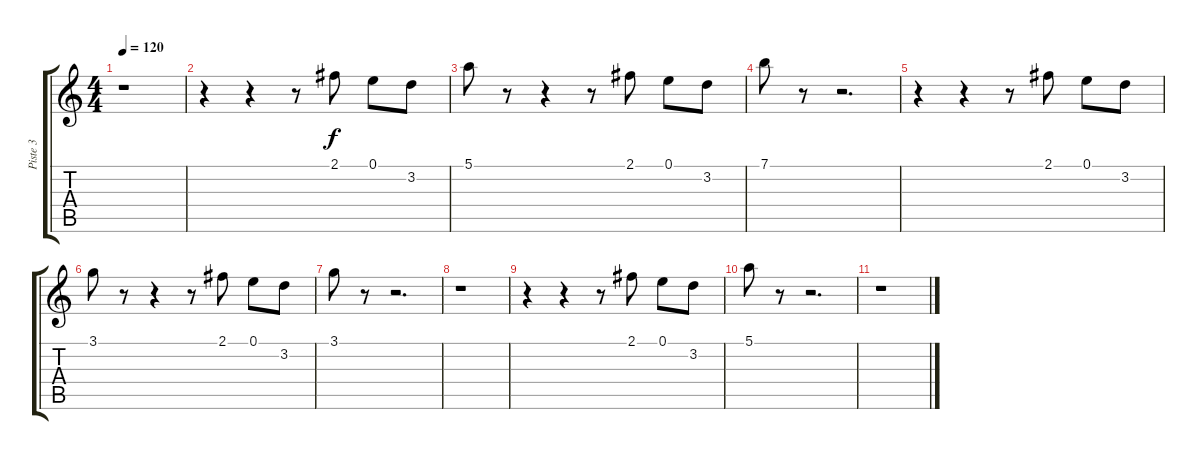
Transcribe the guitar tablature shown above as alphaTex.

\track ("Piste 3" "Piste 3") {instrument acousticguitarsteel}
\staff {score tabs}
\tuning (E4 B3 G3 D3 A2 E2) {hide}
\ts (4 4)
\tempo 120
\clef g2
\ks c
r.1{dy f} |
r.4 r.4 r.8 2.1.8 0.1.8 3.2.8 |
5.1.8 r.8 r.4 r.8 2.1.8 0.1.8 3.2.8 |
7.1.8 r.8 r.2{d} |
r.4 r.4 r.8 2.1.8 0.1.8 3.2.8 |
3.1.8 r.8 r.4 r.8 2.1.8 0.1.8 3.2.8 |
3.1.8 r.8 r.2{d} |
r.1 |
r.4 r.4 r.8 2.1.8 0.1.8 3.2.8 |
5.1.8 r.8 r.2{d} |
r.1
